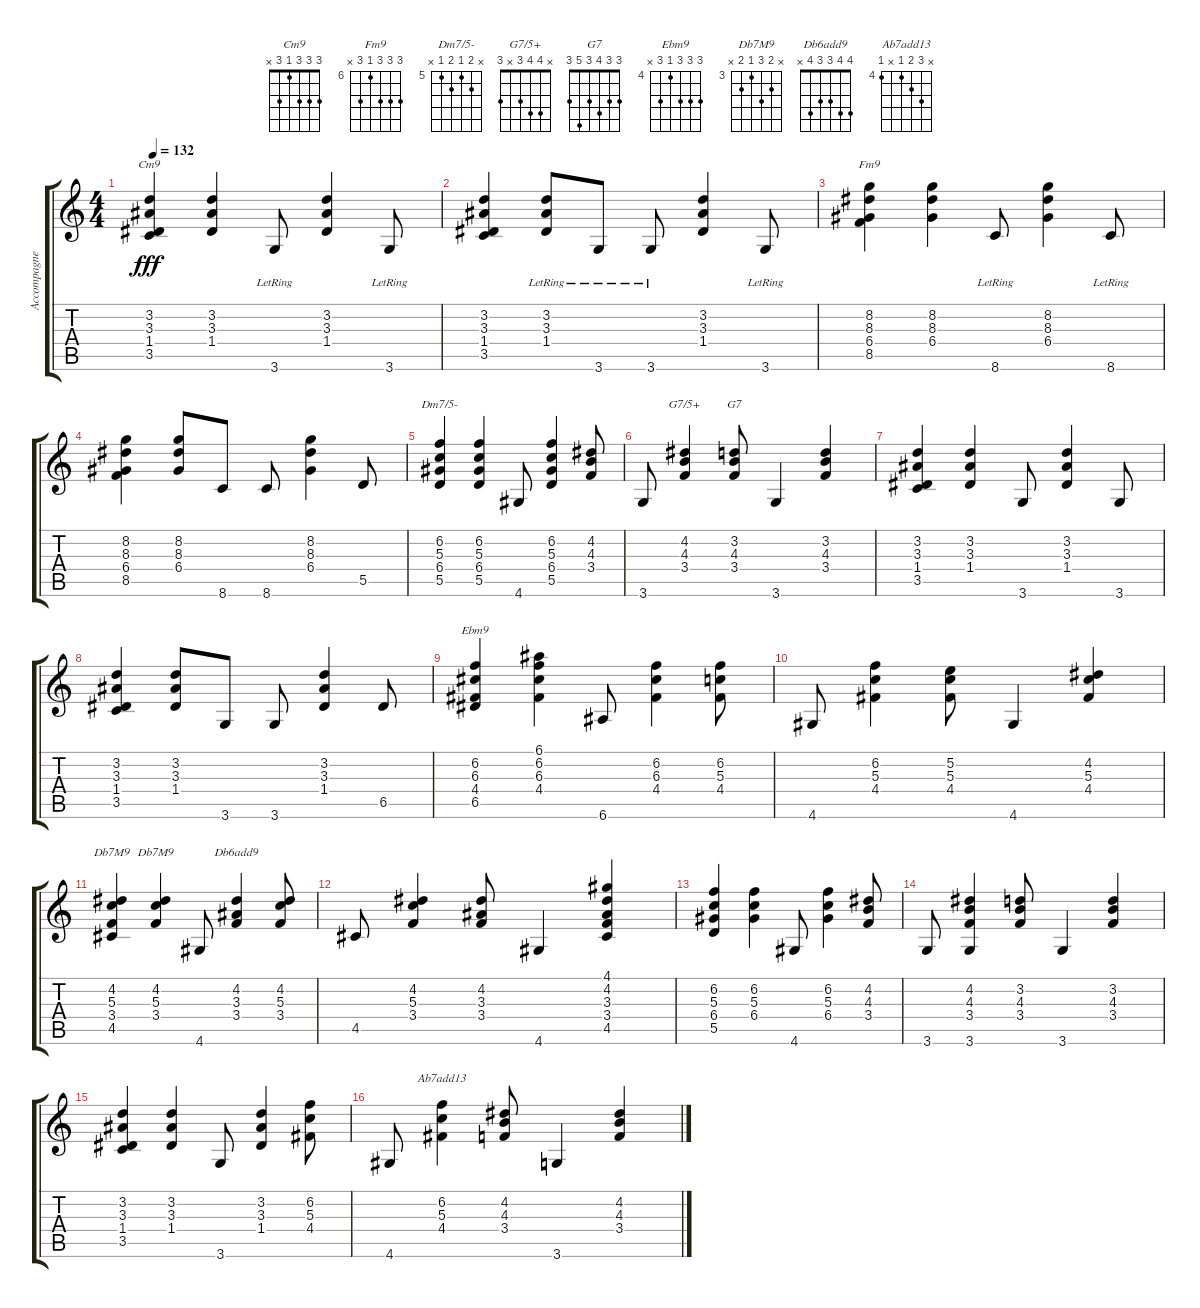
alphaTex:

\track ("Accompagnement Classique" "Accompagne") {instrument acousticguitarnylon}
\staff {score tabs}
\tuning (E4 B3 G3 D3 A2 E2) {hide}
\chord ("Cm9" 3 3 3 1 3 x)
\chord ("Fm9" 8 8 8 6 8 x) {firstfret 6}
\chord ("Dm7/5-" x 6 5 6 5 x) {firstfret 5}
\chord ("G7/5+" x 4 4 3 x 3)
\chord ("G7" 3 3 4 3 5 3)
\chord ("Ebm9" 6 6 6 4 6 x) {firstfret 4}
\chord ("Db7M9" x 4 5 3 4 x)
\chord ("Db7M9" x 4 5 3 4 x) {firstfret 3}
\chord ("Db6add9" 4 4 3 3 4 x)
\chord ("Ab7add13" x 6 5 4 x 4) {firstfret 4}
\ts (4 4)
\tempo 132
\clef g2
\ks c
(3.2 3.3 1.4 3.5).4{ch "Cm9" dy fff volume 7} (3.2 3.3 1.4).4 3.6{lr}.8 (3.2 3.3 1.4).4 3.6{lr}.8 |
(3.2 3.3 1.4 3.5).4 (3.2{lr} 3.3{lr} 1.4{lr}).8 3.6{lr}.8 3.6{lr}.8 (3.2 3.3 1.4).4 3.6{lr}.8 |
(8.2 8.3 6.4 8.5).4{ch "Fm9"} (8.2 8.3 6.4).4 8.6{lr}.8 (8.2 8.3 6.4).4 8.6{lr}.8 |
(8.2 8.3 6.4 8.5).4 (8.2 8.3 6.4).8 8.6.8 8.6.8 (8.2 8.3 6.4).4 5.5.8 |
(6.2 5.3 6.4 5.5).4{ch "Dm7/5-"} (6.2 5.3 6.4 5.5).4 4.6.8 (6.2 5.3 6.4 5.5).4 (4.2 4.3 3.4).8 |
3.6.8 (4.2 4.3 3.4).4{ch "G7/5+"} (3.2 4.3 3.4).8{ch "G7"} 3.6.4 (3.2 4.3 3.4).4 |
(3.2 3.3 1.4 3.5).4 (3.2 3.3 1.4).4 3.6.8 (3.2 3.3 1.4).4 3.6.8 |
(3.2 3.3 1.4 3.5).4 (3.2 3.3 1.4).8 3.6.8 3.6.8 (3.2 3.3 1.4).4 6.5.8 |
(6.2 6.3 4.4 6.5).4{ch "Ebm9"} (6.1 6.2 6.3 4.4).4 6.6.8 (6.2 6.3 4.4).4 (6.2 5.3 4.4).8 |
4.6.8 (6.2 5.3 4.4).4 (5.2 5.3 4.4).8 4.6.4 (4.2 5.3 4.4).4 |
(4.2 5.3 3.4 4.5).4{ch "Db7M9"} (4.2 5.3 3.4).4{ch "Db7M9"} 4.6.8 (4.2 3.3 3.4).4{ch "Db6add9"} (4.2 5.3 3.4).8 |
4.5.8 (4.2 5.3 3.4).4 (4.2 3.3 3.4).8 4.6.4 (4.1 4.2 3.3 3.4 4.5).4 |
(6.2 5.3 6.4 5.5).4 (6.2 5.3 6.4).4 4.6.8 (6.2 5.3 6.4).4 (4.2 4.3 3.4).8 |
3.6.8 (4.2 4.3 3.4 3.6).4 (3.2 4.3 3.4).8 3.6.4 (3.2 4.3 3.4).4 |
(3.2 3.3 1.4 3.5).4 (3.2 3.3 1.4).4 3.6.8 (3.2 3.3 1.4).4 (6.2 5.3 4.4).8 |
4.6.8 (6.2 5.3 4.4).4{ch "Ab7add13"} (4.2 4.3 3.4).8 3.6.4 (4.2 4.3 3.4).4
